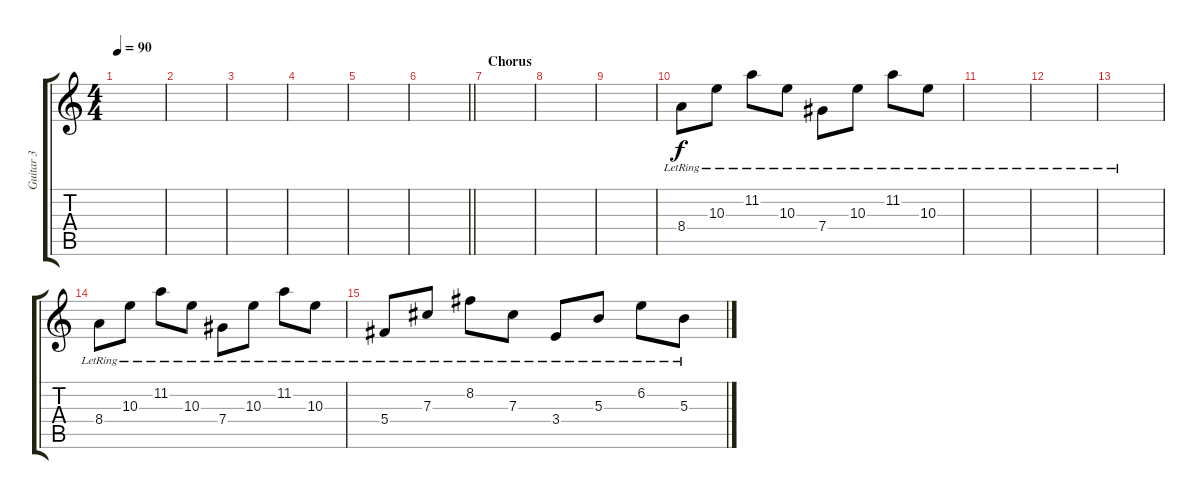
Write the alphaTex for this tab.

\track ("Guitar 3" "Guitar 3") {instrument electricguitarclean}
\staff {score tabs}
\tuning (Eb4 Bb3 Gb3 Db3 Ab2 Db2) {hide}
\ts (4 4)
\tempo 90
\clef g2
\ks c
|
|
|
|
|
\barLineRight lightlight
|
\section ("" "Chorus")
|
|
|
8.4{lr}.8 10.3{lr}.8 11.2{lr}.8 10.3{lr}.8 7.4{lr}.8 10.3{lr}.8 11.2{lr}.8 10.3{lr}.8 |
|
|
|
8.4{lr}.8 10.3{lr}.8 11.2{lr}.8 10.3{lr}.8 7.4{lr}.8 10.3{lr}.8 11.2{lr}.8 10.3{lr}.8 |
5.4{lr}.8 7.3{lr}.8 8.2{lr}.8 7.3{lr}.8 3.4{lr}.8 5.3{lr}.8 6.2{lr}.8 5.3{lr}.8
